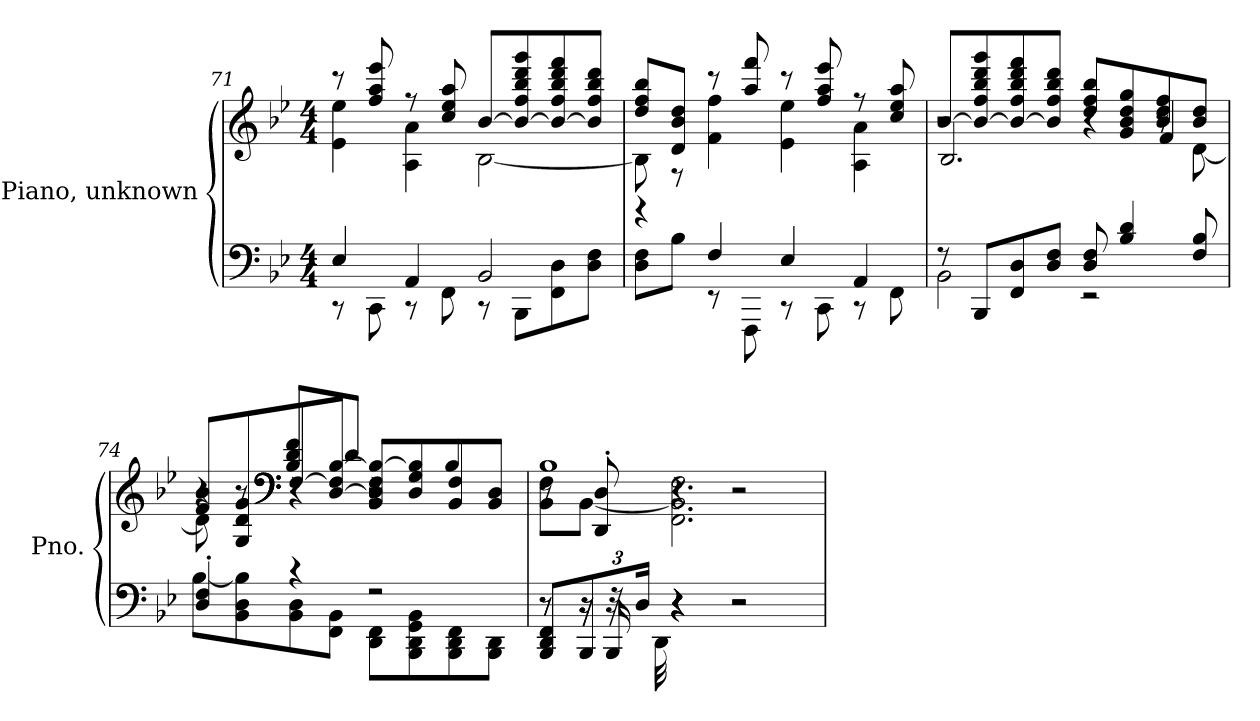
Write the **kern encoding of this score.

**kern	**kern
*part1	*part1
*staff2	*staff1
*I"Piano, unknown	*
*I'Pno.	*
!!LO:LB:g=z
*clefF4	*clefG2
*k[b-e-]	*k[b-e-]
*M4/4	*M4/4
=71	=71
*^	*^
4E-/	8r	8r	4e-\ 4ee-\
.	8CC\	8ff/ 8aa/ 8eee-/	.
4AA/	8r	8r	4A\ 4a\
.	8FF\	8cc/ 8ee-/ 8aa/	.
2BB-/	8r	[8b-/L	[2B-\
.	8BBB-\L	8b-/_ 8ff/ 8bb-/ 8ddd/ 8ggg/	.
.	8FF\ 8D\	8b-/_ 8ff/ 8bb-/ 8ddd/ 8fff/	.
.	8D\ 8F\J	8b-/] 8ff/ 8bb-/ 8ddd/J	.
=72	=72	=72	=72
4r	8D\ 8F\L	8dd/ 8ff/ 8bb-/L	8B-\]
.	8B-\J	8d/ 8b-/ 8dd/J	8r
4F/	8r	8r	4f\ 4ff\
.	8FFF\	8aa/ 8fff/	.
4E-/	8r	8r	4e-\ 4ee-\
.	8CC\	8ff/ 8aa/ 8eee-/	.
4AA/	8r	8r	4A\ 4a\
.	8FF\	8cc/ 8ee-/ 8aa/	.
=73	=73	=73	=73
*	*	*	*^
8r	2BB-\	[8b-/L	2r	2.B-/
8BBB-/L	.	8b-/_ 8ff/ 8bb-/ 8ddd/ 8ggg/	.	.
8FF/ 8D/	.	8b-/_ 8ff/ 8bb-/ 8ddd/ 8fff/	.	.
8D/ 8F/J	.	8b-/] 8ff/ 8bb-/ 8ddd/J	.	.
8D/ 8F/	2r	8dd/ 8ff/ 8bb-/L	4r	.
4B-/ 4d/	.	8g/ 8b-/ 8dd/ 8gg/	.	.
.	.	8b-/ 8dd/ 8ff/	8r	4f/
8F/ 8B-/	.	8b-/ 8dd/J	[8d\	.
!!LO:LB:g=z	!!	!!
=74	=74	=74	=74	=74
4D/' 4F/'	[8B-\L	8f/ 8b-/L	8d\]	4r
.	8BB-\ 8D\ 8B-\]	8G/ 8d/ 8g/	8r	.
*	*	*clefF4	*	*
4r	8BB-\ 8D\	[8F/	4r	8B-/ 8d/ 8f/L
.	8FF\ 8BB-\J	[8D/ 8F/] [8B-/J	.	8d/J
2r	8DD\ 8FF\L	8BB-/ 8D/] 8F/ 8B-/_L	2r	4r
.	8BBB-\ 8DD\ 8GG\ 8BB-\	8D/ 8G/ 8B-/]	.	.
.	8BBB-\ 8DD\ 8FF\	8BB-/ 8F/	.	4B-/
.	8BBB-\ 8DD\J	8BB-/ 8D/J	.	.
=75	=75	=75	=75	=75
*	*^	*	*	*
8BBB-/ 8DD/ 8FF/L	8r	8r	1B-	8BB-\ 8F\L	8r
*Xbrackettup	*	*	*	*	*
12BBB-/	16r	16r	.	[8BB-\J	8DD/' 8D/'
.	32r	16BBB-/	.	.	.
24D/Jk	.	.	.	.	.
.	32DD\	.	.	.	.
4r	4r	4r	.	2.FF\ 2.BB-\] 2.F\	4r
2r	2r	2r	.	.	2r
*v	*v	*v	*	*	*
*	*v	*v	*v
=	=
*-	*-
